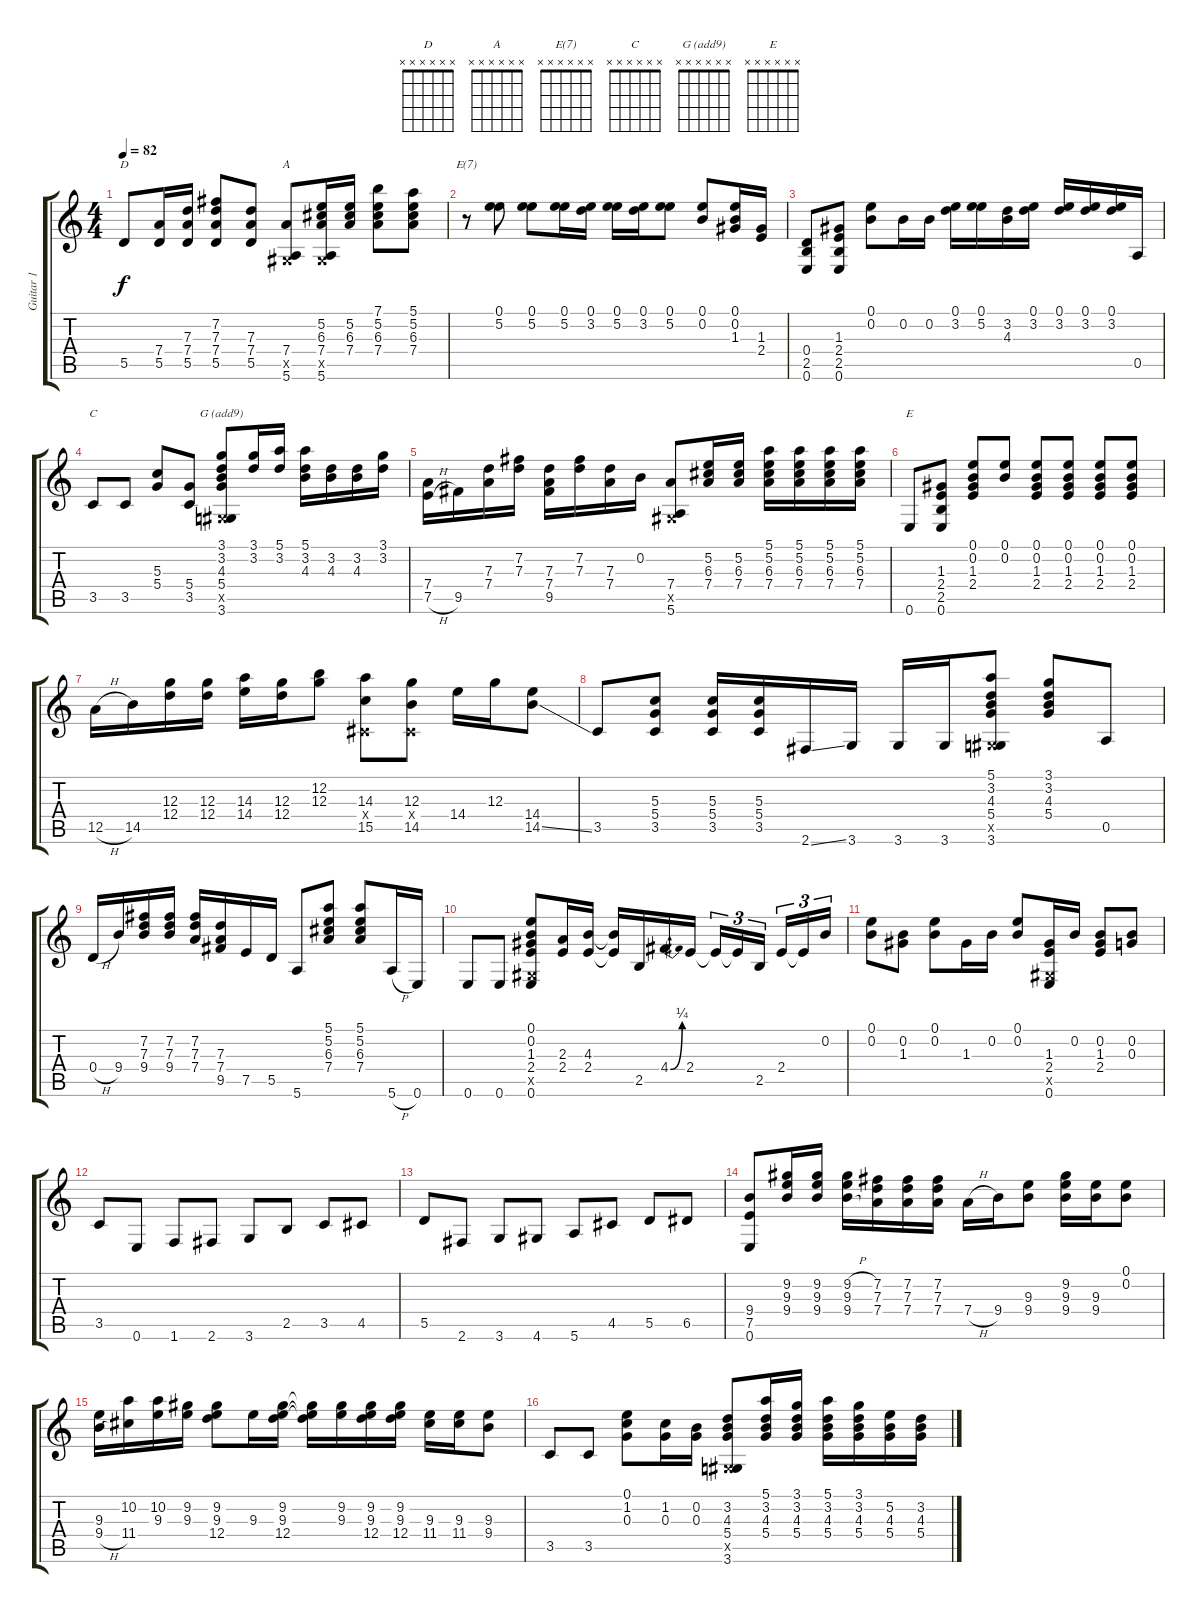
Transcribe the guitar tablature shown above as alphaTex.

\track ("Guitar 1" "Guitar 1") {instrument electricguitarclean}
\staff {score tabs}
\tuning (E4 B3 G3 D3 A2 E2) {hide}
\chord ("D" x x x x x x) {firstfret 0}
\chord ("A" x x x x x x) {firstfret 0}
\chord ("E(7)" x x x x x x) {firstfret 0}
\chord ("C" x x x x x x) {firstfret 0}
\chord ("G (add9)" x x x x x x) {firstfret 0}
\chord ("E" x x x x x x) {firstfret 0}
\ts (4 4)
\tempo 82
\clef g2
\ks c
5.5.8{ch "D" dy f} (7.4 5.5).16 (7.3 7.4 5.5).16 (7.2 7.3 7.4 5.5).8 (7.3 7.4 5.5).8 (7.4 -1.5{x} 5.6).8{ch "A"} (5.2 6.3 7.4 -1.5{x} 5.6).16 (5.2 6.3 7.4).16 (7.1 5.2 6.3 7.4).8 (5.1 5.2 6.3 7.4).8 |
r.8{ch "E(7)"} (0.1 5.2).8 (0.1 5.2).8 (0.1 5.2).16 (0.1 3.2).16 (0.1 5.2).16 (0.1 3.2).16 (0.1 5.2).8 (0.1 0.2).8 (0.1 0.2 1.3).16 (1.3 2.4).16 |
(0.4 2.5 0.6).8 (1.3 2.4 2.5 0.6).8 (0.1 0.2).8 0.2.16 0.2.16 (0.1 3.2).16 (0.1 5.2).16 (3.2 4.3).16 (0.1 3.2).16 (0.1 3.2).16 (0.1 3.2).16 (0.1 3.2).16 0.5.16 |
3.5.8{ch "C"} 3.5.8 (5.3 5.4).8 (5.4 3.5).8 (3.1 3.2 4.3 5.4 -1.5{x} 3.6).8{ch "G (add9)"} (3.1 3.2).16 (5.1 3.2).16 (5.1 3.2 4.3).16 (3.2 4.3).16 (3.2 4.3).16 (3.1 3.2).16 |
(7.4 7.5{h}).16 9.5.16 (7.3 7.4).16 (7.2 7.3).16 (7.3 7.4 9.5).16 (7.2 7.3).16 (7.3 7.4).16 0.2.16 (7.4 -1.5{x} 5.6).8 (5.2 6.3 7.4).16 (5.2 6.3 7.4).16 (5.1 5.2 6.3 7.4).16 (5.1 5.2 6.3 7.4).16 (5.1 5.2 6.3 7.4).16 (5.1 5.2 6.3 7.4).16 |
0.6.8{ch "E"} (1.3 2.4 2.5 0.6).8 (0.1 0.2 1.3 2.4).8 (0.1 0.2).8 (0.1 0.2 1.3 2.4).8 (0.1 0.2 1.3 2.4).8 (0.1 0.2 1.3 2.4).8 (0.1 0.2 1.3 2.4).8 |
12.5{h}.16 14.5.16 (12.3 12.4).16 (12.3 12.4).16 (14.3 14.4).16 (12.3 12.4).16 (12.2 12.3).8 (14.3 -1.4{x} 15.5).8 (12.3 -1.4{x} 14.5).8 14.4.16 12.3.16 (14.4 14.5{ss}).8 |
3.5.8 (5.3 5.4 3.5).8 (5.3 5.4 3.5).16 (5.3 5.4 3.5).16 2.6{ss}.16 3.6.16 3.6.16 3.6.16 (5.1 3.2 4.3 5.4 -1.5{x} 3.6).8 (3.1 3.2 4.3 5.4).8 0.5.8 |
0.4{h}.16 9.4.16 (7.2 7.3 9.4).16 (7.2 7.3 9.4).16 (7.2 7.3 7.4).16 (7.3 7.4 9.5).16 7.5.16 5.5.16 5.6.8 (5.1 5.2 6.3 7.4).8 (5.1 5.2 6.3 7.4).8 5.6{h}.16 0.6.16 |
0.6.8 0.6.8 (0.1 0.2 1.3 2.4 -1.5{x} 0.6).8 (2.3 2.4).16 (4.3 2.4).16 (4.3{t} 2.4{t}).16 2.5.16 4.4{be (bend 0 0 60 1)}.16 2.4.16 2.4{t}.16{tu (3 2)} 2.4{t}.16{tu (3 2)} 2.5.16{tu (3 2)} 2.4.16{tu (3 2)} 2.4{t}.16{tu (3 2)} 0.2.16{tu (3 2)} |
(0.1 0.2).8 (0.2 1.3).8 (0.1 0.2).8 1.3.16 0.2.16 (0.1 0.2).8 (1.3 2.4 -1.5{x} 0.6).16 0.2.16 (0.2 1.3 2.4).8 (0.2 0.3).8 |
3.5.8 0.6.8 1.6.8 2.6.8 3.6.8 2.5.8 3.5.8 4.5.8 |
5.5.8 2.6.8 3.6.8 4.6.8 5.6.8 4.5.8 5.5.8 6.5.8 |
(9.4 7.5 0.6).8 (9.2 9.3 9.4).16 (9.2 9.3 9.4).16 (9.2{h} 9.3{h} 9.4{h}).16 (7.2 7.3 7.4).16 (7.2 7.3 7.4).16 (7.2 7.3 7.4).16 7.4{h}.16 9.4.16 (9.3 9.4).8 (9.2 9.3 9.4).16 (9.3 9.4).16 (0.1 0.2).8 |
(9.3 9.4{h}).16 (10.2 11.4).16 (10.2 9.3).16 (9.2 9.3).16 (9.2 9.3 12.4).8 9.3.16 (9.2 9.3 12.4).16 (9.2{t} 9.3{t} 12.4{t}).16 (9.2 9.3).16 (9.2 9.3 12.4).16 (9.2 9.3 12.4).16 (9.3 11.4).16 (9.3 11.4).16 (9.3 9.4).8 |
3.5.8 3.5.8 (0.1 1.2 0.3).8 (1.2 0.3).16 (0.2 0.3).16 (3.2 4.3 5.4 -1.5{x} 3.6).8 (5.1 3.2 4.3 5.4).16 (3.1 3.2 4.3 5.4).16 (5.1 3.2 4.3 5.4).16 (3.1 3.2 4.3 5.4).16 (5.2 4.3 5.4).16 (3.2 4.3 5.4).16
